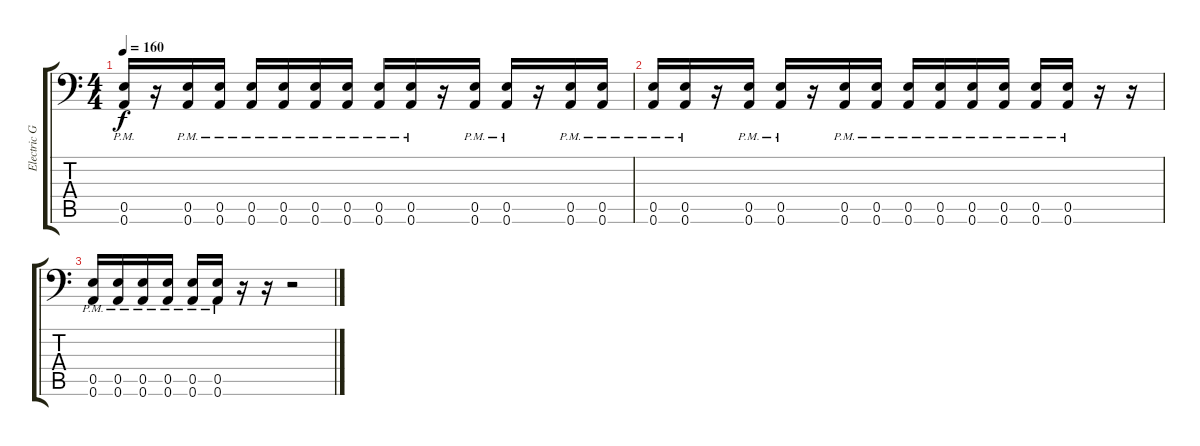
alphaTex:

\track ("Electric Guitar" "Electric G") {instrument distortionguitar}
\staff {score tabs}
\tuning (B3 Gb3 D3 A2 E2 A1) {hide}
\ts (4 4)
\tempo 160
\clef f4
\ks c
(0.5{pm} 0.6{pm}).16{dy f} r.16 (0.5{pm} 0.6{pm}).16 (0.5{pm} 0.6{pm}).16 (0.5{pm} 0.6{pm}).16 (0.5{pm} 0.6{pm}).16 (0.5{pm} 0.6{pm}).16 (0.5{pm} 0.6{pm}).16 (0.5{pm} 0.6{pm}).16 (0.5{pm} 0.6{pm}).16 r.16 (0.5{pm} 0.6{pm}).16 (0.5{pm} 0.6{pm}).16 r.16 (0.5{pm} 0.6{pm}).16 (0.5{pm} 0.6{pm}).16 |
(0.5{pm} 0.6{pm}).16 (0.5{pm} 0.6{pm}).16 r.16 (0.5{pm} 0.6{pm}).16 (0.5{pm} 0.6{pm}).16 r.16 (0.5{pm} 0.6{pm}).16 (0.5{pm} 0.6{pm}).16 (0.5{pm} 0.6{pm}).16 (0.5{pm} 0.6{pm}).16 (0.5{pm} 0.6{pm}).16 (0.5{pm} 0.6{pm}).16 (0.5{pm} 0.6{pm}).16 (0.5{pm} 0.6{pm}).16 r.16 r.16 |
(0.5{pm} 0.6{pm}).16 (0.5{pm} 0.6{pm}).16 (0.5{pm} 0.6{pm}).16 (0.5{pm} 0.6{pm}).16 (0.5{pm} 0.6{pm}).16 (0.5{pm} 0.6{pm}).16 r.16 r.16 r.2
